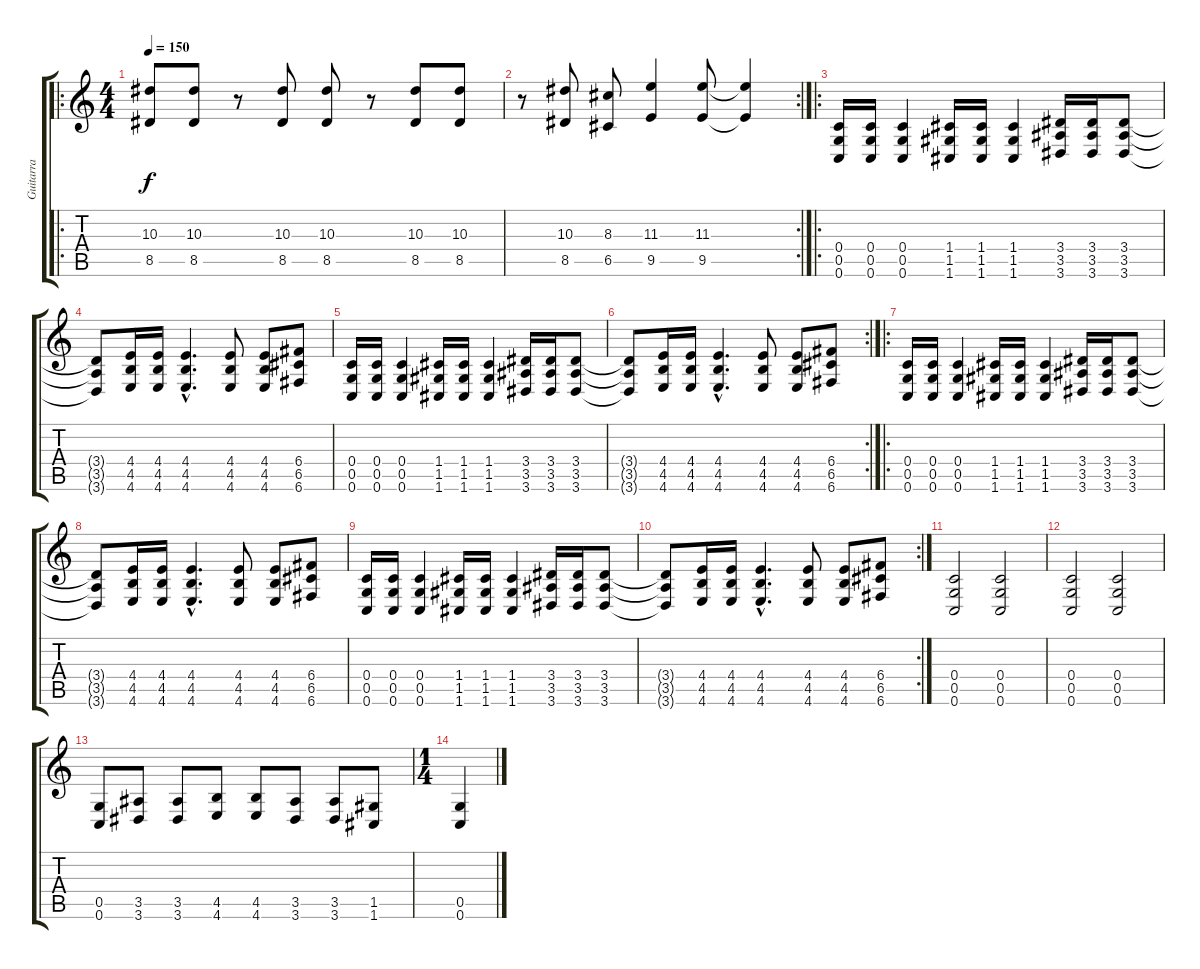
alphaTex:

\track ("Guitarra" "Guitarra") {instrument distortionguitar}
\staff {score tabs}
\tuning (D4 A3 F3 C3 G2 C2) {hide}
\ro
\ts (4 4)
\tempo 150
\clef g2
\ks c
(10.3 8.5).8{dy f} (10.3 8.5).8 r.8 (10.3 8.5).8 (10.3 8.5).8 r.8 (10.3 8.5).8 (10.3 8.5).8 |
\rc 2
r.8 (10.3 8.5).8 (8.3 6.5).8 (11.3 9.5).4 (11.3 9.5).8 (11.3{t} 9.5{t}).4 |
\ro
(0.4 0.5 0.6).16 (0.4 0.5 0.6).16 (0.4 0.5 0.6).4 (1.4 1.5 1.6).16 (1.4 1.5 1.6).16 (1.4 1.5 1.6).4 (3.4 3.5 3.6).16 (3.4 3.5 3.6).16 (3.4 3.5 3.6).8 |
(3.4{t} 3.5{t} 3.6{t}).8 (4.4 4.5 4.6).16 (4.4 4.5 4.6).16 (4.4{hac} 4.5{hac} 4.6{hac}).4{d} (4.4 4.5 4.6).8 (4.4 4.5 4.6).8 (6.4 6.5 6.6).8 |
(0.4 0.5 0.6).16 (0.4 0.5 0.6).16 (0.4 0.5 0.6).4 (1.4 1.5 1.6).16 (1.4 1.5 1.6).16 (1.4 1.5 1.6).4 (3.4 3.5 3.6).16 (3.4 3.5 3.6).16 (3.4 3.5 3.6).8 |
\rc 2
(3.4{t} 3.5{t} 3.6{t}).8 (4.4 4.5 4.6).16 (4.4 4.5 4.6).16 (4.4{hac} 4.5{hac} 4.6{hac}).4{d} (4.4 4.5 4.6).8 (4.4 4.5 4.6).8 (6.4 6.5 6.6).8 |
\ro
(0.4 0.5 0.6).16 (0.4 0.5 0.6).16 (0.4 0.5 0.6).4 (1.4 1.5 1.6).16 (1.4 1.5 1.6).16 (1.4 1.5 1.6).4 (3.4 3.5 3.6).16 (3.4 3.5 3.6).16 (3.4 3.5 3.6).8 |
(3.4{t} 3.5{t} 3.6{t}).8 (4.4 4.5 4.6).16 (4.4 4.5 4.6).16 (4.4{hac} 4.5{hac} 4.6{hac}).4{d} (4.4 4.5 4.6).8 (4.4 4.5 4.6).8 (6.4 6.5 6.6).8 |
(0.4 0.5 0.6).16 (0.4 0.5 0.6).16 (0.4 0.5 0.6).4 (1.4 1.5 1.6).16 (1.4 1.5 1.6).16 (1.4 1.5 1.6).4 (3.4 3.5 3.6).16 (3.4 3.5 3.6).16 (3.4 3.5 3.6).8 |
\rc 2
(3.4{t} 3.5{t} 3.6{t}).8 (4.4 4.5 4.6).16 (4.4 4.5 4.6).16 (4.4{hac} 4.5{hac} 4.6{hac}).4{d} (4.4 4.5 4.6).8 (4.4 4.5 4.6).8 (6.4 6.5 6.6).8 |
(0.4 0.5 0.6).2 (0.4 0.5 0.6).2 |
(0.4 0.5 0.6).2 (0.4 0.5 0.6).2 |
(0.5 0.6).8 (3.5 3.6).8 (3.5 3.6).8 (4.5 4.6).8 (4.5 4.6).8 (3.5 3.6).8 (3.5 3.6).8 (1.5 1.6).8 |
\ts (1 4)
(0.5 0.6).4
